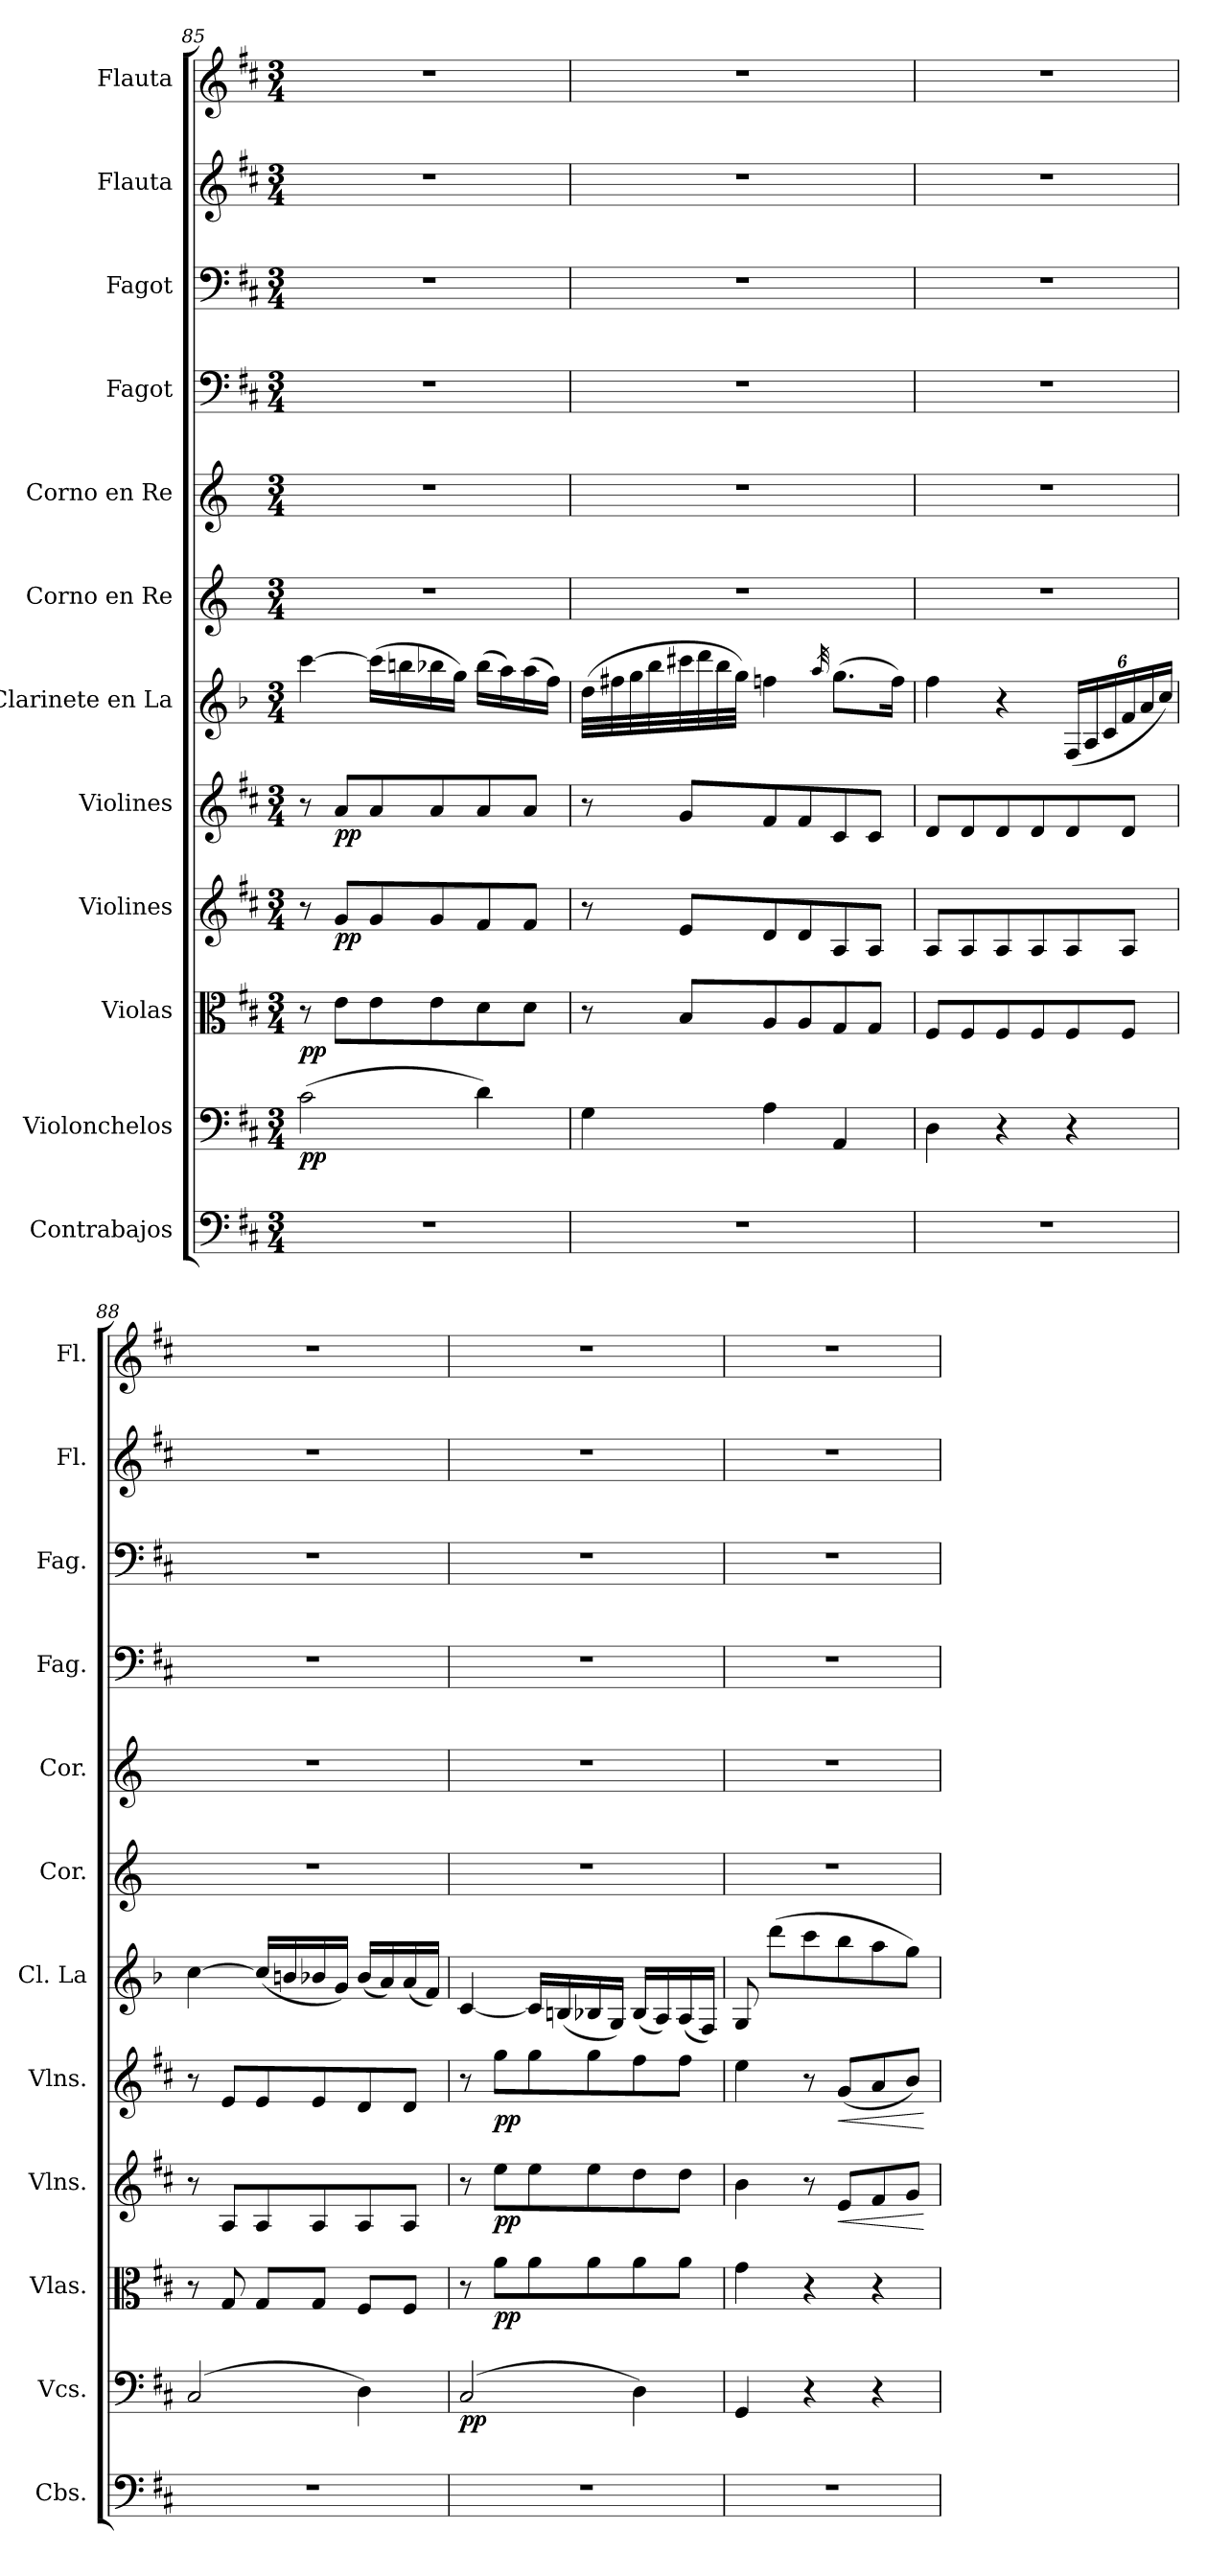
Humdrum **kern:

**kern	**kern	**dynam	**kern	**dynam	**kern	**dynam	**kern	**dynam	**kern	**kern	**kern	**kern	**kern	**kern	**kern
*part12	*part11	*part11	*part10	*part10	*part9	*part9	*part8	*part8	*part7	*part6	*part5	*part4	*part3	*part2	*part1
*staff12	*staff11	*staff11	*staff10	*staff10	*staff9	*staff9	*staff8	*staff8	*staff7	*staff6	*staff5	*staff4	*staff3	*staff2	*staff1
*I"Contrabajos	*I"Violonchelos	*	*I"Violas	*	*I"Violines	*	*I"Violines	*	*I"Clarinete en La	*I"Corno en Re	*I"Corno en Re	*I"Fagot	*I"Fagot	*I"Flauta	*I"Flauta
*I'Cbs.	*I'Vcs.	*	*I'Vlas.	*	*I'Vlns.	*	*I'Vlns.	*	*I'Cl. La	*I'Cor.	*I'Cor.	*I'Fag.	*I'Fag.	*I'Fl.	*I'Fl.
*clefF4	*clefF4	*	*clefC3	*	*clefG2	*	*clefG2	*	*clefG2	*clefG2	*clefG2	*clefF4	*clefF4	*clefG2	*clefG2
*ITrd7c12	*	*	*	*	*	*	*	*	*ITrd2c3	*ITrd6c10	*ITrd6c10	*	*	*	*
*k[f#c#]	*k[f#c#]	*	*k[f#c#]	*	*k[f#c#]	*	*k[f#c#]	*	*k[f#c#]	*k[f#c#]	*k[f#c#]	*k[f#c#]	*k[f#c#]	*k[f#c#]	*k[f#c#]
*M3/4	*M3/4	*	*M3/4	*	*M3/4	*	*M3/4	*	*M3/4	*M3/4	*M3/4	*M3/4	*M3/4	*M3/4	*M3/4
=85	=85	=85	=85	=85	=85	=85	=85	=85	=85	=85	=85	=85	=85	=85	=85
!	!	!LO:DY:b	!	!LO:DY:b	!	!	!	!	!	!	!	!	!	!	!
2.r	(>2c#\	pp	8r	pp	8r	.	8r	.	[4aa\	2.r	2.r	2.r	2.r	2.r	2.r
!	!	!	!	!	!	!LO:DY:b	!	!LO:DY:b	!	!	!	!	!	!	!
.	.	.	8e\L	.	8g/L	pp	8a/L	pp	.	.	.	.	.	.	.
.	.	.	8e\	.	8g/	.	8a/	.	(>16aa\LL]	.	.	.	.	.	.
.	.	.	.	.	.	.	.	.	16gg#X\	.	.	.	.	.	.
.	.	.	8e\	.	8g/	.	8a/	.	16ggn\	.	.	.	.	.	.
.	.	.	.	.	.	.	.	.	16ee\JJ)	.	.	.	.	.	.
.	4d\)	.	8d\	.	8f#/	.	8a/	.	(>16gg\LL	.	.	.	.	.	.
.	.	.	.	.	.	.	.	.	16ff#\)	.	.	.	.	.	.
.	.	.	8d\J	.	8f#/J	.	8a/J	.	(>16ff#\	.	.	.	.	.	.
.	.	.	.	.	.	.	.	.	16dd\JJ)	.	.	.	.	.	.
!!LO:LB:g=z
=86	=86	=86	=86	=86	=86	=86	=86	=86	=86	=86	=86	=86	=86	=86	=86
2.r	4G\	.	8r	.	8r	.	8r	.	(>32b\LLL	2.r	2.r	2.r	2.r	2.r	2.r
.	.	.	.	.	.	.	.	.	32dd#X\	.	.	.	.	.	.
.	.	.	.	.	.	.	.	.	32ee\	.	.	.	.	.	.
.	.	.	.	.	.	.	.	.	32gg\	.	.	.	.	.	.
.	.	.	8B/L	.	8e/L	.	8g/L	.	32aa#X\	.	.	.	.	.	.
.	.	.	.	.	.	.	.	.	32bb\	.	.	.	.	.	.
.	.	.	.	.	.	.	.	.	32gg\	.	.	.	.	.	.
.	.	.	.	.	.	.	.	.	32ee\JJJ)	.	.	.	.	.	.
.	4A\	.	8A/	.	8d/	.	8f#/	.	4ddn\	.	.	.	.	.	.
.	.	.	8A/	.	8d/	.	8f#/	.	.	.	.	.	.	.	.
.	.	.	.	.	.	.	.	.	32qff#/	.	.	.	.	.	.
.	4AA/	.	8G/	.	8A/	.	8c#/	.	(>8.ee\L	.	.	.	.	.	.
.	.	.	8G/J	.	8A/J	.	8c#/J	.	.	.	.	.	.	.	.
.	.	.	.	.	.	.	.	.	16dd\Jk)	.	.	.	.	.	.
=87	=87	=87	=87	=87	=87	=87	=87	=87	=87	=87	=87	=87	=87	=87	=87
2.r	4D\	.	8F#/L	.	8A/L	.	8d/L	.	4dd\	2.r	2.r	2.r	2.r	2.r	2.r
.	.	.	8F#/	.	8A/	.	8d/	.	.	.	.	.	.	.	.
.	4r	.	8F#/	.	8A/	.	8d/	.	4r	.	.	.	.	.	.
.	.	.	8F#/	.	8A/	.	8d/	.	.	.	.	.	.	.	.
*	*	*	*	*	*	*	*	*	*Xbrackettup	*	*	*	*	*	*
.	4r	.	8F#/	.	8A/	.	8d/	.	(<24D/LL	.	.	.	.	.	.
.	.	.	.	.	.	.	.	.	24F#/	.	.	.	.	.	.
.	.	.	.	.	.	.	.	.	24A/	.	.	.	.	.	.
.	.	.	8F#/J	.	8A/J	.	8d/J	.	24d/	.	.	.	.	.	.
.	.	.	.	.	.	.	.	.	24f#/	.	.	.	.	.	.
.	.	.	.	.	.	.	.	.	24a/JJ)	.	.	.	.	.	.
=88	=88	=88	=88	=88	=88	=88	=88	=88	=88	=88	=88	=88	=88	=88	=88
!	!	!LO:DY:b	!	!	!	!	!	!	!	!	!	!	!	!	!
!	!	!LO:DY:n=1:b	!	!	!	!	!	!	!	!	!	!	!	!	!
2.r	(>2C#/	other-dynamics p	8r	.	8r	.	8r	.	[4a\	2.r	2.r	2.r	2.r	2.r	2.r
.	.	.	8G/	.	8A/L	.	8e/L	.	.	.	.	.	.	.	.
!	!	!	!	!LO:DY:b	!	!	!	!	!	!	!	!	!	!	!
!	!	!	!	!LO:DY:n=1:b	!	!LO:DY:b	!	!	!	!	!	!	!	!	!
!	!	!	!	!	!	!LO:DY:n=1:b	!	!LO:DY:b	!	!	!	!	!	!	!
!	!	!	!	!	!	!	!	!LO:DY:n=1:b	!	!	!	!	!	!	!
.	.	.	8G/L	other-dynamics p	8A/	other-dynamics p	8e/	other-dynamics p	(<16a/LL]	.	.	.	.	.	.
.	.	.	.	.	.	.	.	.	16g#X/	.	.	.	.	.	.
.	.	.	8G/J	.	8A/	.	8e/	.	16gn/	.	.	.	.	.	.
.	.	.	.	.	.	.	.	.	16e/JJ)	.	.	.	.	.	.
.	4D\)	.	8F#/L	.	8A/	.	8d/	.	(<16g/LL	.	.	.	.	.	.
.	.	.	.	.	.	.	.	.	16f#/)	.	.	.	.	.	.
.	.	.	8F#/J	.	8A/J	.	8d/J	.	(<16f#/	.	.	.	.	.	.
.	.	.	.	.	.	.	.	.	16d/JJ)	.	.	.	.	.	.
=89	=89	=89	=89	=89	=89	=89	=89	=89	=89	=89	=89	=89	=89	=89	=89
!	!	!LO:DY:b	!	!	!	!	!	!	!	!	!	!	!	!	!
2.r	(>2C#/	pp	8r	.	8r	.	8r	.	[4A/	2.r	2.r	2.r	2.r	2.r	2.r
!	!	!	!	!LO:DY:b	!	!LO:DY:b	!	!LO:DY:b	!	!	!	!	!	!	!
.	.	.	8a\L	pp	8ee\L	pp	8gg\L	pp	.	.	.	.	.	.	.
.	.	.	8a\	.	8ee\	.	8gg\	.	16A/LL]	.	.	.	.	.	.
.	.	.	.	.	.	.	.	.	(<16G#X/	.	.	.	.	.	.
.	.	.	8a\	.	8ee\	.	8gg\	.	16Gn/	.	.	.	.	.	.
.	.	.	.	.	.	.	.	.	16E/JJ)	.	.	.	.	.	.
.	4D\)	.	8a\	.	8dd\	.	8ff#\	.	(<16G/LL	.	.	.	.	.	.
.	.	.	.	.	.	.	.	.	16F#/)	.	.	.	.	.	.
.	.	.	8a\J	.	8dd\J	.	8ff#\J	.	(<16F#/	.	.	.	.	.	.
.	.	.	.	.	.	.	.	.	16D/JJ)	.	.	.	.	.	.
=90	=90	=90	=90	=90	=90	=90	=90	=90	=90	=90	=90	=90	=90	=90	=90
2.r	4GG/	.	4g\	.	4b\	.	4ee\	.	8E/	2.r	2.r	2.r	2.r	2.r	2.r
.	.	.	.	.	.	.	.	.	(>8bb\L	.	.	.	.	.	.
.	4r	.	4r	.	8r	.	8r	.	8aa\	.	.	.	.	.	.
!	!	!	!	!	!	!LO:HP:b	!	!LO:HP:b	!	!	!	!	!	!	!
.	.	.	.	.	8e/L	<	(<8g/L	<	8gg\	.	.	.	.	.	.
.	4r	.	4r	.	8f#/	.	8a/	.	8ff#\	.	.	.	.	.	.
.	.	.	.	.	8g/J	.	8b/J)	.	8ee\J)	.	.	.	.	.	.
.	.	.	.	.	.	[	.	[	.	.	.	.	.	.	.
=	=	=	=	=	=	=	=	=	=	=	=	=	=	=	=
*-	*-	*-	*-	*-	*-	*-	*-	*-	*-	*-	*-	*-	*-	*-	*-
